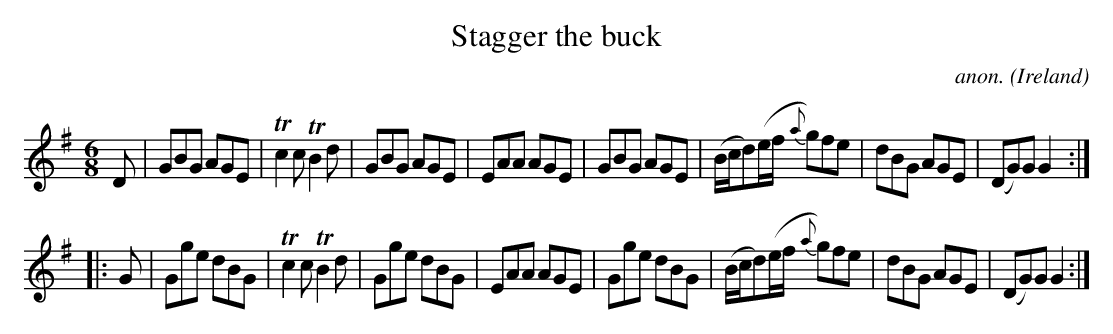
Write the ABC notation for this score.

X:1
T:Stagger the buck
C:anon.
O:Ireland
m:Tn2 = (3n/o/n/ o/n/
M:6/8
L:1/8
K:G
D|GBG AGE|Tc2c TB2d|GBG AGE|EAA AGE|GBG AGE|(B/c/d)(e/f/ {a}g)fe|dBG AGE|(DG)G G2:|
|:G|Gge dBG|Tc2c TB2d|Gge dBG|EAA AGE|Gge dBG|(B/c/d)(e/f/ {a}g)fe|dBG AGE|(DG)G G2:|
W:
W:
